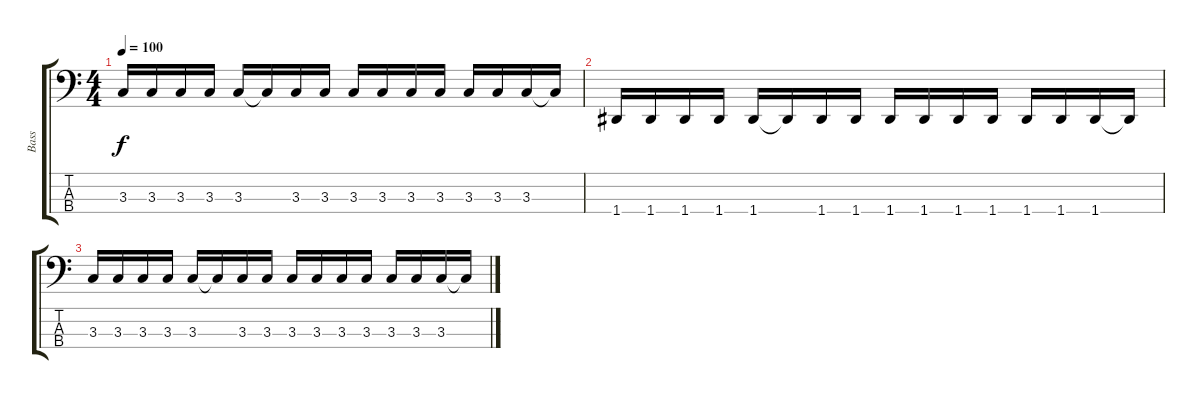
\track ("Bass" "Bass") {instrument electricbassfinger}
\staff {score tabs}
\tuning (G2 D2 A1 D1) {hide}
\ts (4 4)
\tempo 100
\clef f4
\ks c
3.3.16{dy f} 3.3.16 3.3.16 3.3.16 3.3.16 3.3{t}.16 3.3.16 3.3.16 3.3.16 3.3.16 3.3.16 3.3.16 3.3.16 3.3.16 3.3.16 3.3{t}.16 |
1.4.16 1.4.16 1.4.16 1.4.16 1.4.16 1.4{t}.16 1.4.16 1.4.16 1.4.16 1.4.16 1.4.16 1.4.16 1.4.16 1.4.16 1.4.16 1.4{t}.16 |
3.3.16 3.3.16 3.3.16 3.3.16 3.3.16 3.3{t}.16 3.3.16 3.3.16 3.3.16 3.3.16 3.3.16 3.3.16 3.3.16 3.3.16 3.3.16 3.3{t}.16
